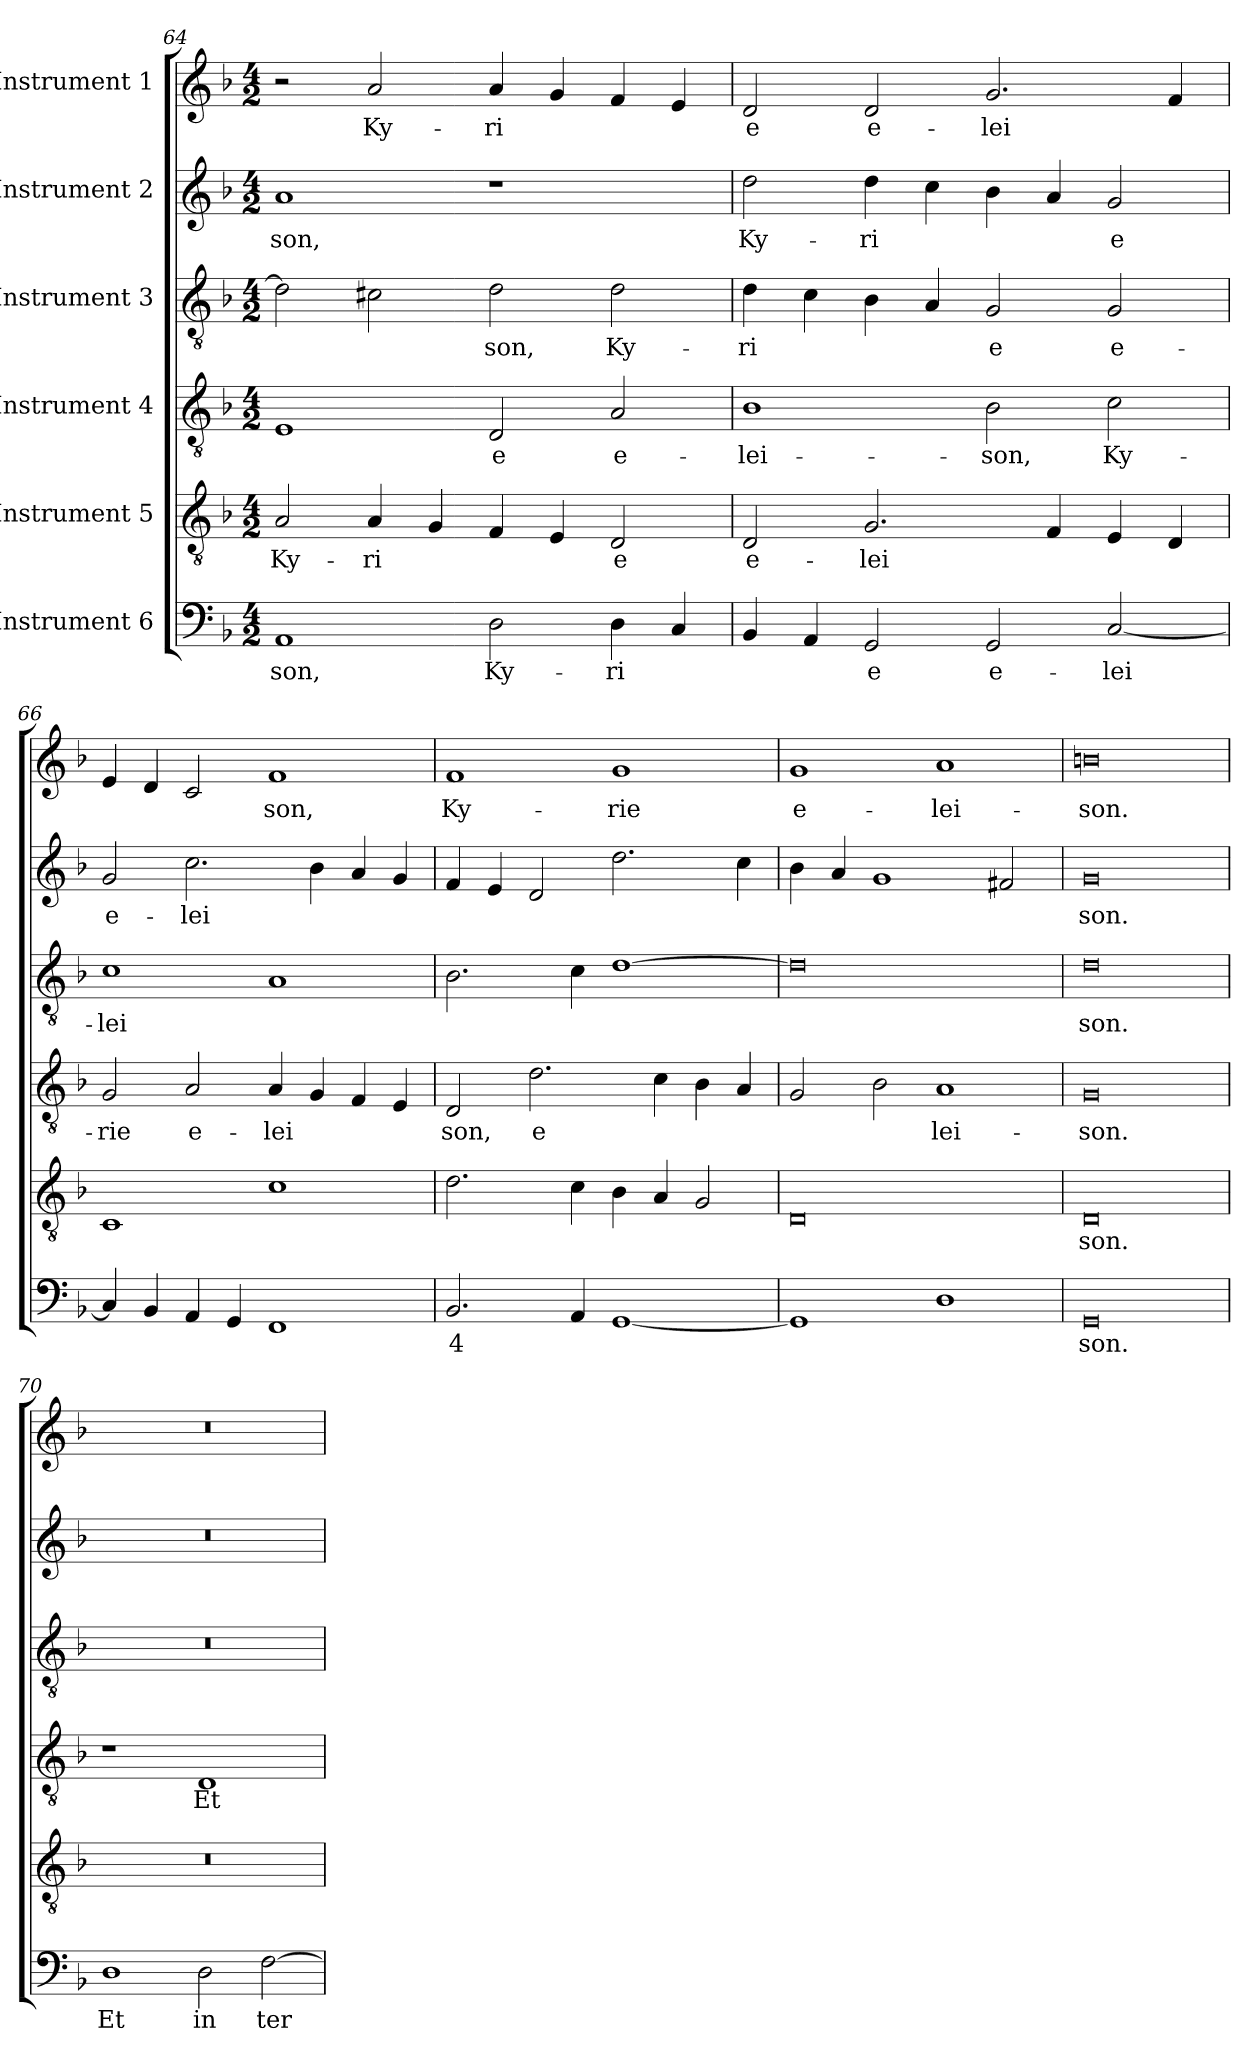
**kern	**text	**kern	**text	**kern	**text	**kern	**text	**kern	**text	**kern	**text
*part6	*part6	*part5	*part5	*part4	*part4	*part3	*part3	*part2	*part2	*part1	*part1
*staff6	*staff6	*staff5	*staff5	*staff4	*staff4	*staff3	*staff3	*staff2	*staff2	*staff1	*staff1
*I"Instrument 6	*	*I"Instrument 5	*	*I"Instrument 4	*	*I"Instrument 3	*	*I"Instrument 2	*	*I"Instrument 1	*
*clefF4	*	*clefGv2	*	*clefGv2	*	*clefGv2	*	*clefG2	*	*clefG2	*
*k[b-]	*	*k[b-]	*	*k[b-]	*	*k[b-]	*	*k[b-]	*	*k[b-]	*
*F:	*	*F:	*	*F:	*	*F:	*	*F:	*	*F:	*
*M4/2	*	*M4/2	*	*M4/2	*	*M4/2	*	*M4/2	*	*M4/2	*
=64	=64	=64	=64	=64	=64	=64	=64	=64	=64	=64	=64
!	!LO:LY:b:cj	!	!LO:LY:b:cj	!	!LO:LY:b:cj	!	!LO:LY:b:cj	!	!LO:LY:b:cj	!	!
1AA	-son,	2A/	Ky-	1E	--	2d\]	--	1a	-son,	2r	.
!	!	!	!LO:LY:b:cj	!	!	!	!LO:LY:b:cj	!	!	!	!LO:LY:b:cj
.	.	4A/	-ri-	.	.	2c#\	--	.	.	2a/	Ky-
!	!	!	!LO:LY:b:cj	!	!	!	!	!	!	!	!
.	.	4G/	--	.	.	.	.	.	.	.	.
!	!LO:LY:b:cj	!	!LO:LY:b:cj	!	!LO:LY:b:cj	!	!LO:LY:b:cj	!	!	!	!LO:LY:b:cj
2D\	Ky-	4F/	--	2D/	-e	2d\	-son,	1r	.	4a/	-ri-
!	!	!	!LO:LY:b:cj	!	!	!	!	!	!	!	!LO:LY:b:cj
.	.	4E/	--	.	.	.	.	.	.	4g/	--
!	!LO:LY:b:cj	!	!LO:LY:b:cj	!	!LO:LY:b:cj	!	!LO:LY:b:cj	!	!	!	!LO:LY:b:cj
4D\	-ri-	2D/	-e	2A/	e-	2d\	Ky-	.	.	4f/	--
!	!LO:LY:b:cj	!	!	!	!	!	!	!	!	!	!LO:LY:b:cj
4C/	--	.	.	.	.	.	.	.	.	4e/	--
!!LO:PB:g=z
=65	=65	=65	=65	=65	=65	=65	=65	=65	=65	=65	=65
!	!LO:LY:b:cj	!	!LO:LY:b:cj	!	!LO:LY:b:cj	!	!LO:LY:b:cj	!	!LO:LY:b:cj	!	!LO:LY:b:cj
4BB-/	--	2D/	e-	1B-	-lei-	4d\	-ri-	2dd\	Ky-	2d/	-e
!	!LO:LY:b:cj	!	!	!	!	!	!LO:LY:b:cj	!	!	!	!
4AA/	--	.	.	.	.	4c\	--	.	.	.	.
!	!LO:LY:b:cj	!	!LO:LY:b:cj	!	!	!	!LO:LY:b:cj	!	!LO:LY:b:cj	!	!LO:LY:b:cj
2GG/	-e	2.G/	-lei-	.	.	4B-\	--	4dd\	-ri-	2d/	e-
!	!	!	!	!	!	!	!LO:LY:b:cj	!	!LO:LY:b:cj	!	!
.	.	.	.	.	.	4A/	--	4cc\	--	.	.
!	!LO:LY:b:cj	!	!	!	!LO:LY:b:cj	!	!LO:LY:b:cj	!	!LO:LY:b:cj	!	!LO:LY:b:cj
2GG/	e-	.	.	2B-\	-son,	2G/	-e	4b-\	--	2.g/	-lei-
!	!	!	!LO:LY:b:cj	!	!	!	!	!	!LO:LY:b:cj	!	!
.	.	4F/	--	.	.	.	.	4a/	--	.	.
!	!LO:LY:b:cj	!	!LO:LY:b:cj	!	!LO:LY:b:cj	!	!LO:LY:b:cj	!	!LO:LY:b:cj	!	!
[<2C/	-lei-	4E/	--	2c\	Ky-	2G/	e-	2g/	-e	.	.
!	!	!	!LO:LY:b:cj	!	!	!	!	!	!	!	!LO:LY:b:cj
.	.	4D/	--	.	.	.	.	.	.	4f/	--
=66	=66	=66	=66	=66	=66	=66	=66	=66	=66	=66	=66
!	!LO:LY:b:cj	!	!LO:LY:b:cj	!	!LO:LY:b:cj	!	!LO:LY:b:cj	!	!LO:LY:b:cj	!	!LO:LY:b:cj
4C/]	--	1C	--	2G/	-rie	1c	-lei-	2g/	e-	4e/	--
!	!LO:LY:b:cj	!	!	!	!	!	!	!	!	!	!LO:LY:b:cj
4BB-/	--	.	.	.	.	.	.	.	.	4d/	--
!	!LO:LY:b:cj	!	!	!	!LO:LY:b:cj	!	!	!	!LO:LY:b:cj	!	!LO:LY:b:cj
4AA/	--	.	.	2A/	e-	.	.	2.cc\	-lei-	2c/	--
!	!LO:LY:b:cj	!	!	!	!	!	!	!	!	!	!
4GG/	--	.	.	.	.	.	.	.	.	.	.
!	!LO:LY:b:cj	!	!LO:LY:b:cj	!	!LO:LY:b:cj	!	!LO:LY:b:cj	!	!	!	!LO:LY:b:cj
1FF	--	1c	--	4A/	-lei-	1A	--	.	.	1f	-son,
!	!	!	!	!	!LO:LY:b:cj	!	!	!	!LO:LY:b:cj	!	!
.	.	.	.	4G/	--	.	.	4b-\	--	.	.
!	!	!	!	!	!LO:LY:b:cj	!	!	!	!LO:LY:b:cj	!	!
.	.	.	.	4F/	--	.	.	4a/	--	.	.
!	!	!	!	!	!LO:LY:b:cj	!	!	!	!LO:LY:b:cj	!	!
.	.	.	.	4E/	--	.	.	4g/	--	.	.
=67	=67	=67	=67	=67	=67	=67	=67	=67	=67	=67	=67
!	!LO:LY:b:cj	!	!LO:LY:b:cj	!	!LO:LY:b:cj	!	!LO:LY:b:cj	!	!LO:LY:b:cj	!	!LO:LY:b:cj
2.BB-/	-4-	2.d\	--	2D/	-son,	2.B-\	--	4f/	--	1f	Ky-
!	!	!	!	!	!	!	!	!	!LO:LY:b:cj	!	!
.	.	.	.	.	.	.	.	4e/	--	.	.
!	!	!	!	!	!LO:LY:b:cj	!	!	!	!LO:LY:b:cj	!	!
.	.	.	.	2.d\	e-	.	.	2d/	--	.	.
!	!LO:LY:b:cj	!	!LO:LY:b:cj	!	!	!	!LO:LY:b:cj	!	!	!	!
4AA/	--	4c\	--	.	.	4c\	--	.	.	.	.
!	!LO:LY:b:cj	!	!LO:LY:b:cj	!	!	!	!LO:LY:b:cj	!	!LO:LY:b:cj	!	!LO:LY:b:cj
[<1GG	--	4B-\	--	.	.	[>1d	--	2.dd\	--	1g	-rie
!	!	!	!LO:LY:b:cj	!	!LO:LY:b:cj	!	!	!	!	!	!
.	.	4A/	--	4c\	--	.	.	.	.	.	.
!	!	!	!LO:LY:b:cj	!	!LO:LY:b:cj	!	!	!	!	!	!
.	.	2G/	--	4B-\	--	.	.	.	.	.	.
!	!	!	!	!	!LO:LY:b:cj	!	!	!	!LO:LY:b:cj	!	!
.	.	.	.	4A/	--	.	.	4cc\	--	.	.
=68	=68	=68	=68	=68	=68	=68	=68	=68	=68	=68	=68
!	!LO:LY:b:cj	!	!LO:LY:b:cj	!	!LO:LY:b:cj	!	!LO:LY:b:cj	!	!LO:LY:b:cj	!	!LO:LY:b:cj
1GG]	--	0D	--	2G/	--	0d]	--	4b-\	--	1g	e-
!	!	!	!	!	!	!	!	!	!LO:LY:b:cj	!	!
.	.	.	.	.	.	.	.	4a/	--	.	.
!	!	!	!	!	!LO:LY:b:cj	!	!	!	!LO:LY:b:cj	!	!
.	.	.	.	2B-\	--	.	.	1g	--	.	.
!	!LO:LY:b:cj	!	!	!	!LO:LY:b:cj	!	!	!	!	!	!LO:LY:b:cj
1D	--	.	.	1A	-lei-	.	.	.	.	1a	-lei-
!	!	!	!	!	!	!	!	!	!LO:LY:b:cj	!	!
.	.	.	.	.	.	.	.	2f#/	--	.	.
=69	=69	=69	=69	=69	=69	=69	=69	=69	=69	=69	=69
!	!LO:LY:b:cj	!	!LO:LY:b:cj	!	!LO:LY:b:cj	!	!LO:LY:b:cj	!	!LO:LY:b:cj	!	!LO:LY:b:cj
0GG	-son.	0D	-son.	0G	-son.	0d	-son.	0g	-son.	0bn	-son.
!!LO:PB:g=z
=70!	=70!	=70!	=70!	=70!	=70!	=70!	=70!	=70!	=70!	=70!	=70!
!	!LO:LY:b:cj	!	!	!	!	!	!	!	!	!	!
1D	Et	0r	.	1r	.	0r	.	0r	.	0r	.
!	!LO:LY:b:cj	!	!	!	!LO:LY:b:cj	!	!	!	!	!	!
2D\	in	.	.	1D	Et	.	.	.	.	.	.
!	!LO:LY:b:cj	!	!	!	!	!	!	!	!	!	!
[>2F\	ter-	.	.	.	.	.	.	.	.	.	.
=	=	=	=	=	=	=	=	=	=	=	=
*-	*-	*-	*-	*-	*-	*-	*-	*-	*-	*-	*-
